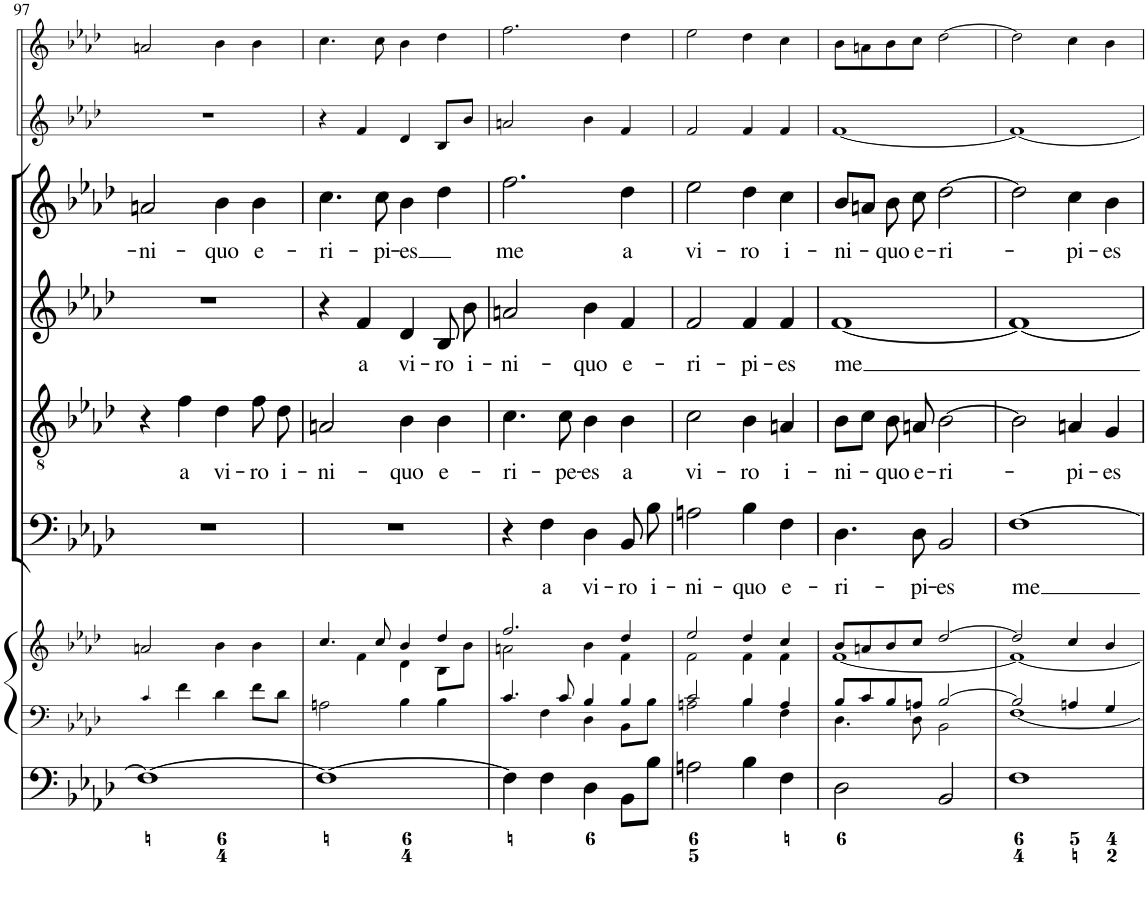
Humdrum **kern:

**kern	**kern	**kern	**kern	**text	**kern	**text	**kern	**text	**kern	**text	**kern	**kern
*part7	*part7	*part7	*part6	*part6	*part5	*part5	*part4	*part4	*part3	*part3	*part2	*part1
*staff9	*staff8	*staff7	*staff6	*staff6	*staff5	*staff5	*staff4	*staff4	*staff3	*staff3	*staff2	*staff1
*I"Organ	*	*	*I"Voice	*	*I"Tenor	*	*I"Alto	*	*I"Soprano	*	*I"Violin 2	*I"Violin 1  non obbl.
*	*	*	*	*	*	*	*	*	*	*	*I'Vln	*I'Vln
!!LO:PB:g=z
*clefF4	*clefF4	*clefG2	*clefF4	*	*clefGv2	*	*clefG2	*	*clefG2	*	*clefG2	*clefG2
*k[b-e-a-d-]	*k[b-e-a-d-]	*k[b-e-a-d-]	*k[b-e-a-d-]	*	*k[b-e-a-d-]	*	*k[b-e-a-d-]	*	*k[b-e-a-d-]	*	*k[b-e-a-d-]	*k[b-e-a-d-]
*M2/2	*M2/2	*M2/2	*M2/2	*	*M2/2	*	*M2/2	*	*M2/2	*	*M2/2	*M2/2
*met(c|)	*met(c|)	*met(c|)	*met(c|)	*	*met(c|)	*	*met(c|)	*	*met(c|)	*	*met(c|)	*met(c|)
=97	=97	=97	=97	=97	=97	=97	=97	=97	=97	=97	=97	=97
!	!	!	!	!	!	!	!	!	!	!LO:LY:b	!	!
1F_	4c!/	2an/	1r	.	4r	.	1r	.	2an/	-ni-	1r	2an/
!	!	!	!	!	!	!LO:LY:b	!	!	!	!	!	!
.	4f\	.	.	.	4f\	a	.	.	.	.	.	.
!	!	!	!	!	!	!LO:LY:b	!	!	!	!LO:LY:b	!	!
.	4d-\	4b-\	.	.	4d-\	vi-	.	.	4b-\	-quo	.	4b-\
!	!	!	!	!	!	!LO:LY:b	!	!	!	!LO:LY:b	!	!
.	8f\L	4b-\	.	.	8f\	-ro	.	.	4b-\	e-	.	4b-\
!	!	!	!	!	!	!LO:LY:b	!	!	!	!	!	!
.	8d-\J	.	.	.	8d-\	i-	.	.	.	.	.	.
=98	=98	=98	=98	=98	=98	=98	=98	=98	=98	=98	=98	=98
*	*	*^	*	*	*	*	*	*	*	*	*	*
!	!	!	!	!	!	!	!LO:LY:b	!	!	!	!LO:LY:b	!	!
1F_	2An\	4.cc/	4ryy	1r	.	2An/	-ni-	4r	.	4.cc\	-ri-	4r	4.cc\
!	!	!	!	!	!	!	!	!	!LO:LY:b	!	!	!	!
.	.	.	4f\	.	.	.	.	4f/	a	.	.	4f/	.
!	!	!	!	!	!	!	!	!	!	!	!LO:LY:b	!	!
.	.	8cc/	.	.	.	.	.	.	.	8cc\	-pi-	.	8cc\
!	!	!	!	!	!	!	!LO:LY:b	!	!LO:LY:b	!	!LO:LY:b	!	!
.	4B-\	4b-/	4d-\	.	.	4B-\	-quo	4d-/	vi-	4b-\	-es	4d-/	4b-\
!	!	!	!	!	!	!	!LO:LY:b	!	!LO:LY:b	!	!	!	!
.	4B-\	4dd-/	8B-\L	.	.	4B-\	e-	8B-/L	-ro	4dd-\	.	8B-/L	4dd-\
!	!	!	!	!	!	!	!	!	!LO:LY:b	!	!	!	!
.	.	.	8b-\J	.	.	.	.	8b-/J	i-	.	.	8b-/J	.
=99	=99	=99	=99	=99	=99	=99	=99	=99	=99	=99	=99	=99	=99
*	*^	*	*	*	*	*	*	*	*	*	*	*	*
!	!	!	!	!	!	!	!	!LO:LY:b	!	!LO:LY:b	!	!LO:LY:b	!	!
4F\]	4.c/	4ryy	2.ff/	2an\	4r	.	4.c\	-ri-	2an/	-ni-	2.ff\	me	2an/	2.ff\
!	!	!	!	!	!	!LO:LY:b	!	!	!	!	!	!	!	!
4F\	.	4F\	.	.	4F\	a	.	.	.	.	.	.	.	.
!	!	!	!	!	!	!	!	!LO:LY:b	!	!	!	!	!	!
.	8c/	.	.	.	.	.	8c\	-pe-	.	.	.	.	.	.
!	!	!	!	!	!	!LO:LY:b	!	!LO:LY:b	!	!LO:LY:b	!	!	!	!
4D-\	4B-/	4D-\	.	4b-\	4D-\	vi-	4B-\	-es	4b-\	-quo	.	.	4b-\	.
!	!	!	!	!	!	!LO:LY:b	!	!LO:LY:b	!	!LO:LY:b	!	!LO:LY:b	!	!
8BB-\L	4B-/	8BB-\L	4dd-/	4f\	8BB-\L	-ro	4B-\	a	4f/	e-	4dd-\	a	4f/	4dd-\
!	!	!	!	!	!	!LO:LY:b	!	!	!	!	!	!	!	!
8B-\J	.	8B-\J	.	.	8B-\J	i-	.	.	.	.	.	.	.	.
=100	=100	=100	=100	=100	=100	=100	=100	=100	=100	=100	=100	=100	=100	=100
!	!	!	!	!	!	!LO:LY:b	!	!LO:LY:b	!	!LO:LY:b	!	!LO:LY:b	!	!
2An\	2c/	2An\	2ee-/	2f\	2An\	-ni-	2c\	vi-	2f/	-ri-	2ee-\	vi-	2f/	2ee-\
!	!	!	!	!	!	!LO:LY:b	!	!LO:LY:b	!	!LO:LY:b	!	!LO:LY:b	!	!
4B-\	4B-/	4B-\	4dd-/	4f\	4B-\	-quo	4B-\	-ro	4f/	-pi-	4dd-\	-ro	4f/	4dd-\
!	!	!	!	!	!	!LO:LY:b	!	!LO:LY:b	!	!LO:LY:b	!	!LO:LY:b	!	!
4F\	4A/	4F\	4cc/	4f\	4F\	e-	4An/	i-	4f/	-es	4cc\	i-	4f/	4cc\
=101	=101	=101	=101	=101	=101	=101	=101	=101	=101	=101	=101	=101	=101	=101
!	!	!	!	!	!	!LO:LY:b	!	!LO:LY:b	!	!LO:LY:b	!	!LO:LY:b	!	!
2D-\	8B-/L	4.D-\	8b-/L	[1f	4.D-\	-ri-	8B-\L	-ni-	[1f	me	8b-/L	-ni-	[1f	8b-\L
.	8c/	.	8an/	.	.	.	8c\J	.	.	.	8an/J	.	.	8an\
!	!	!	!	!	!	!	!	!LO:LY:b	!	!	!	!LO:LY:b	!	!
.	8B-/	.	8b-/	.	.	.	8B-\	-quo	.	.	8b-\	-quo	.	8b-\
!	!	!	!	!	!	!LO:LY:b	!	!LO:LY:b	!	!	!	!LO:LY:b	!	!
.	8An/J	8D-\	8cc/J	.	8D-\	-pi-	8An/	e-	.	.	8cc\	e-	.	8cc\J
!	!	!	!	!	!	!LO:LY:b	!	!LO:LY:b	!	!	!	!LO:LY:b	!	!
2BB-/	[2B-/	2BB-\	[2dd-/	.	2BB-/	-es	[2B-\	-ri-	.	.	[2dd-\	-ri-	.	[2dd-\
=102	=102	=102	=102	=102	=102	=102	=102	=102	=102	=102	=102	=102	=102	=102
!	!	!	!	!	!	!LO:LY:b	!	!	!	!	!	!	!	!
1F	2B-/]	[1F	2dd-/]	1f_	[1F	me	2B-\]	.	1f_	.	2dd-\]	.	1f_	2dd-\]
!	!	!	!	!	!	!	!	!LO:LY:b	!	!	!	!LO:LY:b	!	!
.	4An/	.	4cc/	.	.	.	4An/	-pi-	.	.	4cc\	-pi-	.	4cc\
!	!	!	!	!	!	!	!	!LO:LY:b	!	!	!	!LO:LY:b	!	!
.	4G/	.	4b-/	.	.	.	4G/	-es	.	.	4b-\	-es	.	4b-\
*	*v	*v	*	*	*	*	*	*	*	*	*	*	*	*
*	*	*v	*v	*	*	*	*	*	*	*	*	*	*
=	=	=	=	=	=	=	=	=	=	=	=	=
*-	*-	*-	*-	*-	*-	*-	*-	*-	*-	*-	*-	*-
